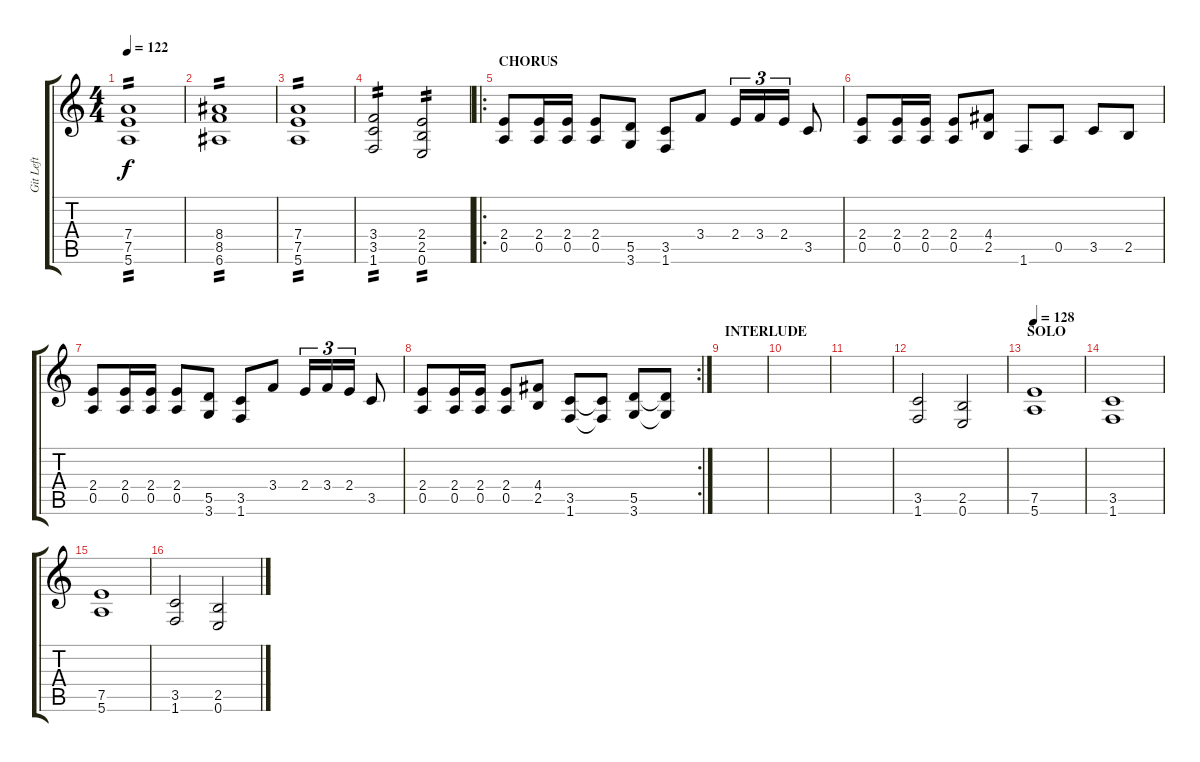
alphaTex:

\track ("Git Left" "Git Left") {instrument distortionguitar}
\staff {score tabs}
\tuning (E4 B3 G3 D3 A2 E2) {hide}
\ts (4 4)
\tempo 122
\clef g2
\ks c
(7.4 7.5 5.6).1{tp 2 dy f} |
(8.4 8.5 6.6).1{tp 2} |
(7.4 7.5 5.6).1{tp 2} |
(3.4 3.5 1.6).2{tp 2} (2.4 2.5 0.6).2{tp 2} |
\ro
\section ("" "CHORUS")
(2.4 0.5).8 (2.4 0.5).16 (2.4 0.5).16 (2.4 0.5).8 (5.5 3.6).8 (3.5 1.6).8 3.4.8 2.4.16{tu (3 2)} 3.4.16{tu (3 2)} 2.4.16{tu (3 2)} 3.5.8 |
(2.4 0.5).8 (2.4 0.5).16 (2.4 0.5).16 (2.4 0.5).8 (4.4 2.5).8 1.6.8 0.5.8 3.5.8 2.5.8 |
(2.4 0.5).8 (2.4 0.5).16 (2.4 0.5).16 (2.4 0.5).8 (5.5 3.6).8 (3.5 1.6).8 3.4.8 2.4.16{tu (3 2)} 3.4.16{tu (3 2)} 2.4.16{tu (3 2)} 3.5.8 |
\rc 2
(2.4 0.5).8 (2.4 0.5).16 (2.4 0.5).16 (2.4 0.5).8 (4.4 2.5).8 (3.5 1.6).8 (3.5{t} 1.6{t}).8 (5.5 3.6).8 (5.5{t} 3.6{t}).8 |
\section ("" "INTERLUDE")
|
|
|
(3.5 1.6).2 (2.5 0.6).2 |
\section ("" "SOLO")
\tempo 128
(7.5 5.6).1 |
(3.5 1.6).1 |
(7.5 5.6).1 |
(3.5 1.6).2 (2.5 0.6).2
